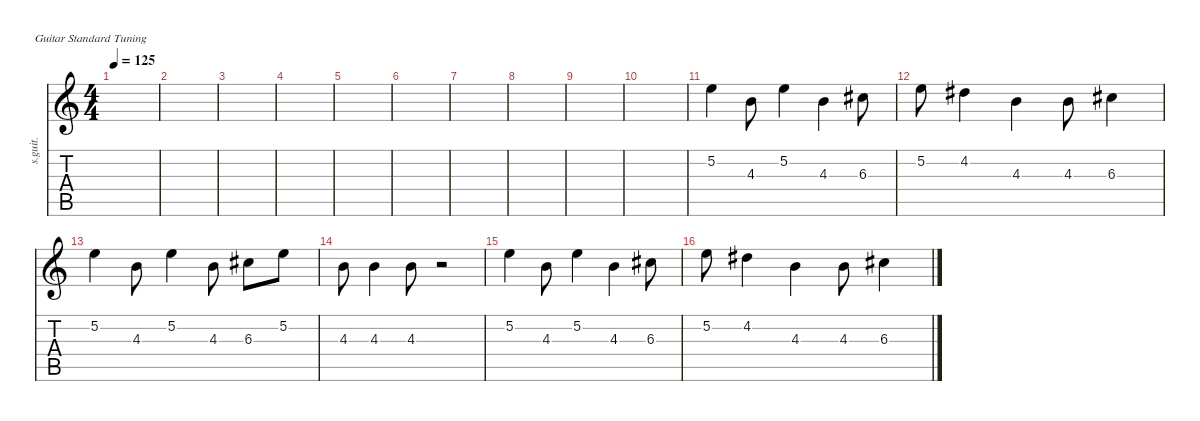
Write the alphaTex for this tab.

\defaultSystemsLayout 4
\hideDynamics
\bracketExtendMode nobrackets
\otherSystemsTrackNameOrientation horizontal
\track ("Steel Guitar" "s.guit.") {instrument acousticguitarsteel}
\staff {score tabs}
\tuning (E4 B3 G3 D3 A2 E2)
\ts (4 4)
\tempo 125
\clef g2
\ks c
|
|
|
|
|
|
|
|
|
|
5.2.4 4.3.8 5.2.4 4.3.4 6.3.8 |
5.2.8 4.2.4 4.3.4 4.3.8 6.3.4 |
5.2.4 4.3.8 5.2.4 4.3.8 6.3.8 5.2.8 |
4.3.8 4.3.4 4.3.8 r.2 |
5.2.4 4.3.8 5.2.4 4.3.4 6.3.8 |
5.2.8 4.2.4 4.3.4 4.3.8 6.3.4
